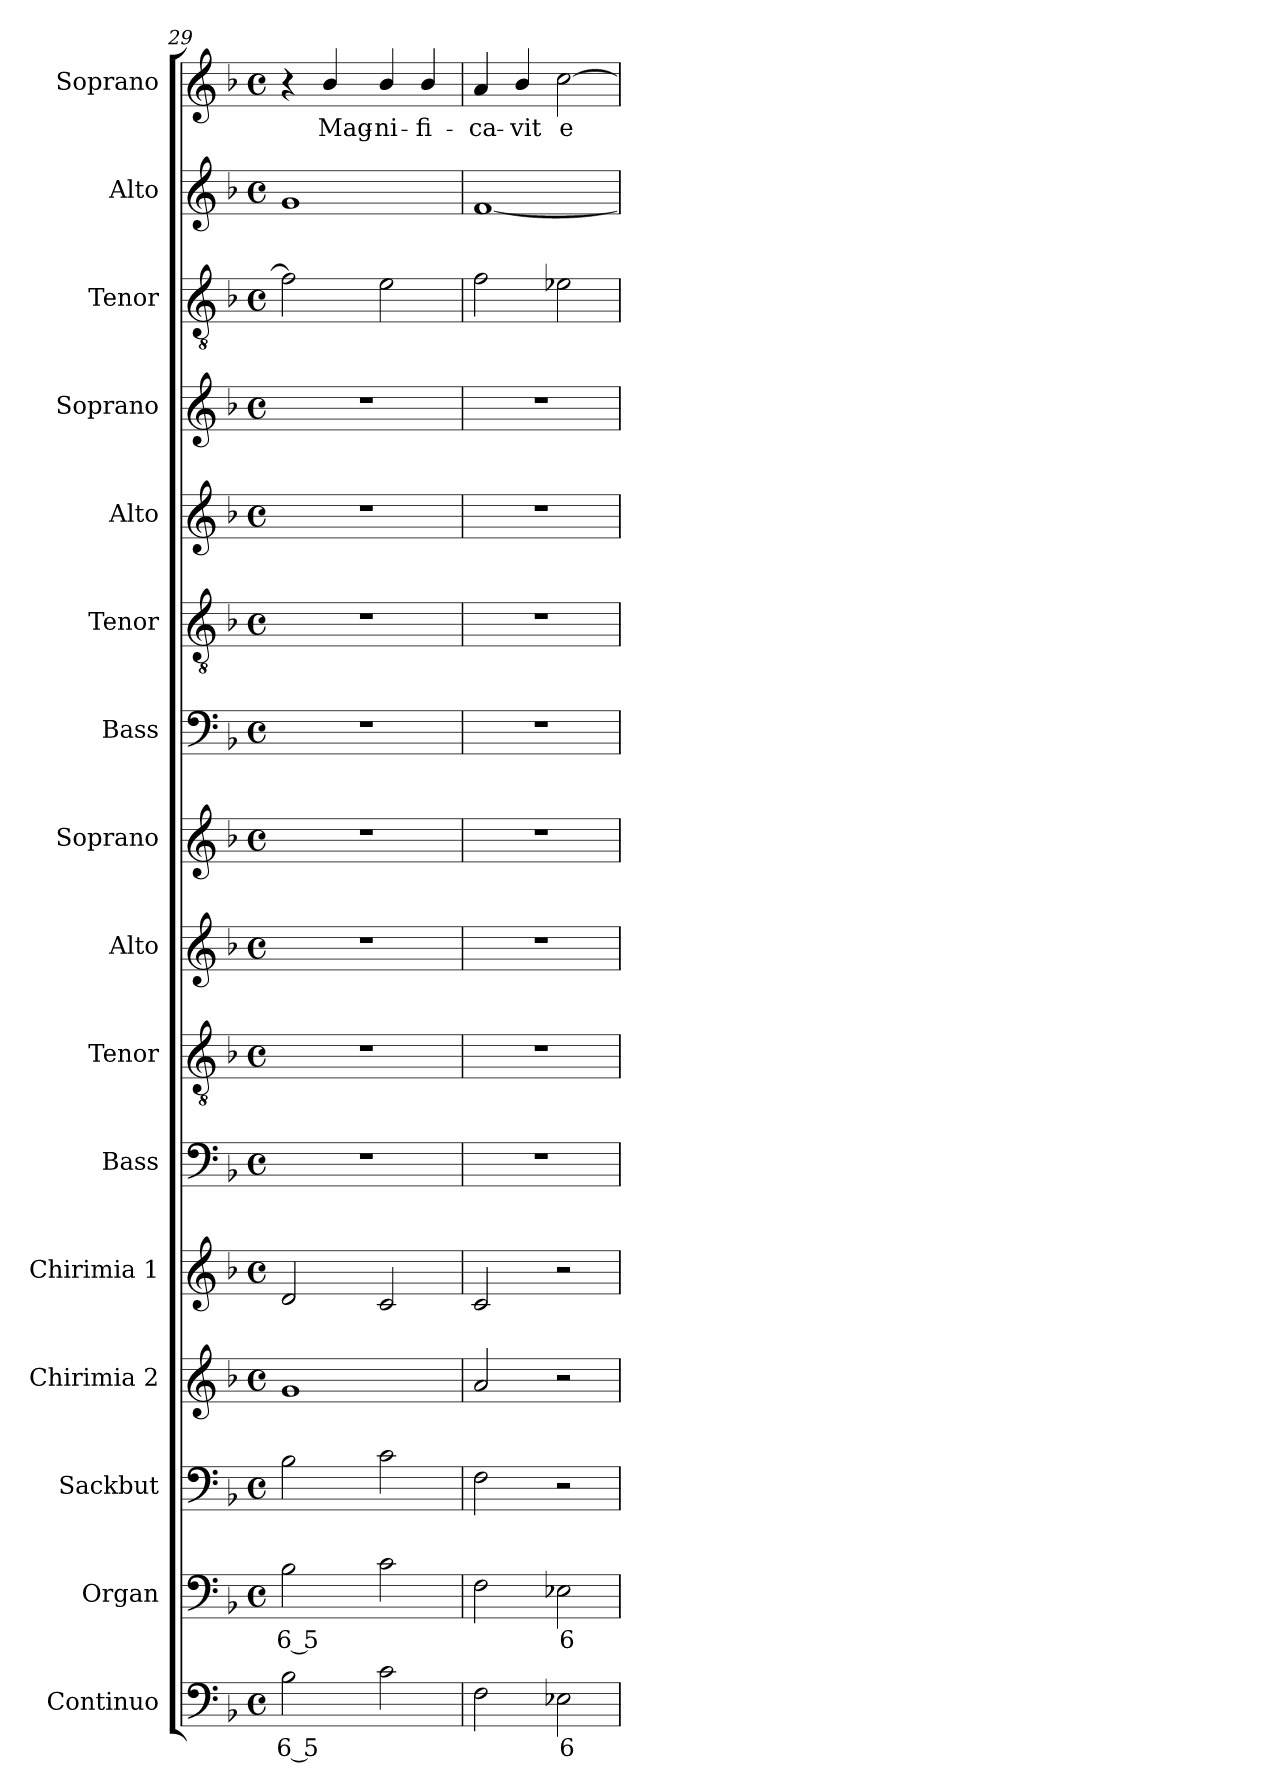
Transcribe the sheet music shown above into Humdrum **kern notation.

**kern	**text	**kern	**text	**kern	**kern	**kern	**kern	**kern	**kern	**kern	**kern	**kern	**kern	**kern	**kern	**kern	**kern	**text
*part16	*part16	*part15	*part15	*part14	*part13	*part12	*part11	*part10	*part9	*part8	*part7	*part6	*part5	*part4	*part3	*part2	*part1	*part1
*staff16	*staff16	*staff15	*staff15	*staff14	*staff13	*staff12	*staff11	*staff10	*staff9	*staff8	*staff7	*staff6	*staff5	*staff4	*staff3	*staff2	*staff1	*staff1
*I"Continuo	*	*I"Organ	*	*I"Sackbut	*I"Chirimia 2	*I"Chirimia 1	*I"Bass	*I"Tenor	*I"Alto	*I"Soprano	*I"Bass	*I"Tenor	*I"Alto	*I"Soprano	*I"Tenor	*I"Alto	*I"Soprano	*
*I'Cont.	*	*I'Org.	*	*I'Sbt.	*I'Chi.	*I'Chi.	*I'B.	*I'T.	*I'A.	*I'S.	*I'B.	*I'T.	*I'A.	*I'S.	*I'T.	*I'A.	*I'S.	*
*clefF4	*	*clefF4	*	*clefF4	*clefG2	*clefG2	*clefF4	*clefGv2	*clefG2	*clefG2	*clefF4	*clefGv2	*clefG2	*clefG2	*clefGv2	*clefG2	*clefG2	*
*	*	*	*	*	*	*	*	*ITrd7c12	*	*	*	*ITrd7c12	*	*	*ITrd7c12	*	*	*
*k[b-]	*	*k[b-]	*	*k[b-]	*k[b-]	*k[b-]	*k[b-]	*k[b-]	*k[b-]	*k[b-]	*k[b-]	*k[b-]	*k[b-]	*k[b-]	*k[b-]	*k[b-]	*k[b-]	*
*F:	*	*F:	*	*F:	*F:	*F:	*F:	*F:	*F:	*F:	*F:	*F:	*F:	*F:	*F:	*F:	*F:	*
*M4/4	*	*M4/4	*	*M4/4	*M4/4	*M4/4	*M4/4	*M4/4	*M4/4	*M4/4	*M4/4	*M4/4	*M4/4	*M4/4	*M4/4	*M4/4	*M4/4	*
*met(c)	*	*met(c)	*	*met(c)	*met(c)	*met(c)	*met(c)	*met(c)	*met(c)	*met(c)	*met(c)	*met(c)	*met(c)	*met(c)	*met(c)	*met(c)	*met(c)	*
=29	=29	=29	=29	=29	=29	=29	=29	=29	=29	=29	=29	=29	=29	=29	=29	=29	=29	=29
!	!LO:LY:b:color=#000000	!	!	!	!	!	!	!	!	!	!	!	!	!	!	!	!	!
!	!	!	!LO:LY:b:color=#000000	!	!	!	!	!	!	!	!	!	!	!	!	!	!	!
2B-i\	6 5	2B-i\	6 5	2B-i\	1gi	2di/	1r	1r	1r	1r	1r	1r	1r	1r	2Fi\]	1gi	4r	.
!	!	!	!	!	!	!	!	!	!	!	!	!	!	!	!	!	!	!LO:LY:b:color=#000000
.	.	.	.	.	.	.	.	.	.	.	.	.	.	.	.	.	4b-i/	Mag-
!	!	!	!	!	!	!	!	!	!	!	!	!	!	!	!	!	!	!LO:LY:b:color=#000000
2ci\	.	2ci\	.	2ci\	.	2ci/	.	.	.	.	.	.	.	.	2Ei\	.	4b-i/	-ni-
!	!	!	!	!	!	!	!	!	!	!	!	!	!	!	!	!	!	!LO:LY:b:color=#000000
.	.	.	.	.	.	.	.	.	.	.	.	.	.	.	.	.	4b-i/	-fi-
=30	=30	=30	=30	=30	=30	=30	=30	=30	=30	=30	=30	=30	=30	=30	=30	=30	=30	=30
!	!	!	!	!	!	!	!	!	!	!	!	!	!	!	!	!	!	!LO:LY:b:color=#000000
2Fi\	.	2Fi\	.	2Fi\	2ai/	2ci/	1r	1r	1r	1r	1r	1r	1r	1r	2Fi\	[1fi	4ai/	-ca-
!	!	!	!	!	!	!	!	!	!	!	!	!	!	!	!	!	!	!LO:LY:b:color=#000000
.	.	.	.	.	.	.	.	.	.	.	.	.	.	.	.	.	4b-i/	-vit
!	!LO:LY:b:color=#000000	!	!	!	!	!	!	!	!	!	!	!	!	!	!	!	!	!
!	!	!	!LO:LY:b:color=#000000	!	!	!	!	!	!	!	!	!	!	!	!	!	!	!
!	!	!	!	!	!	!	!	!	!	!	!	!	!	!	!	!	!	!LO:LY:b:color=#000000
2E-Xi\	6	2E-Xi\	6	2r	2r	2r	.	.	.	.	.	.	.	.	2E-Xi\	.	[2cci\	e-
=	=	=	=	=	=	=	=	=	=	=	=	=	=	=	=	=	=	=
*-	*-	*-	*-	*-	*-	*-	*-	*-	*-	*-	*-	*-	*-	*-	*-	*-	*-	*-
